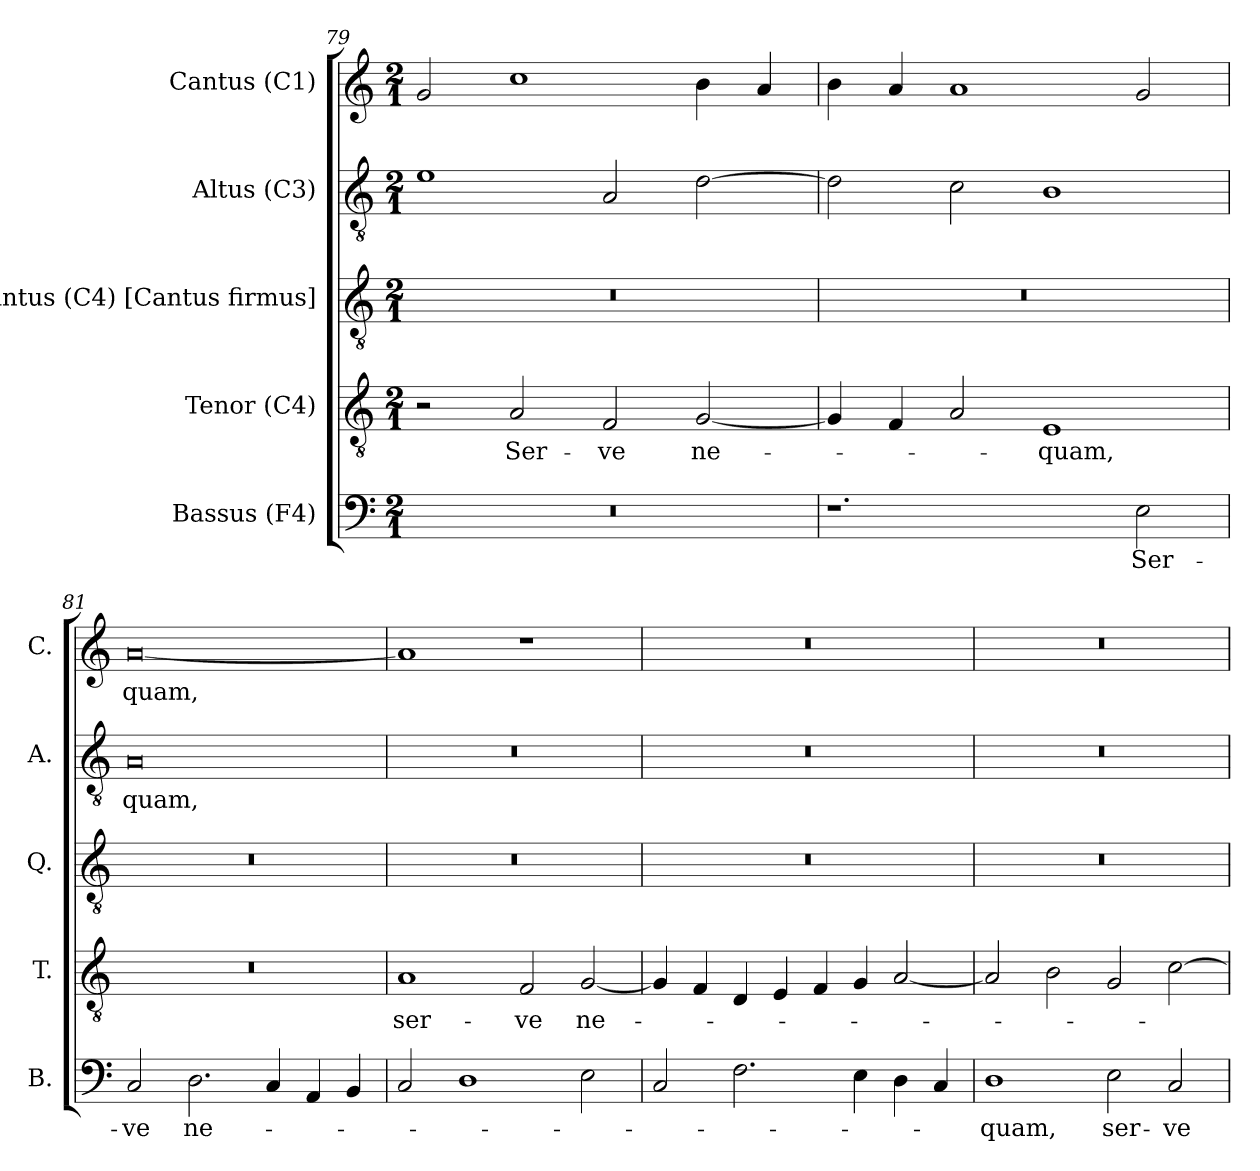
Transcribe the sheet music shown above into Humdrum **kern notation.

**kern	**text	**kern	**text	**kern	**kern	**text	**kern	**text
*part5	*part5	*part4	*part4	*part3	*part2	*part2	*part1	*part1
*staff5	*staff5	*staff4	*staff4	*staff3	*staff2	*staff2	*staff1	*staff1
*I"Bassus (F4)	*	*I"Tenor (C4)	*	*I"Quintus (C4) [Cantus firmus]	*I"Altus (C3)	*	*I"Cantus (C1)	*
*I'B.	*	*I'T.	*	*I'Q.	*I'A.	*	*I'C.	*
*clefF4	*	*clefGv2	*	*clefGv2	*clefGv2	*	*clefG2	*
*	*	*	*	*ITrd7c12	*ITrd7c12	*	*	*
*k[]	*	*k[]	*	*k[]	*k[]	*	*k[]	*
*C:	*	*C:	*	*C:	*C:	*	*C:	*
*M2/1	*	*M2/1	*	*M2/1	*M2/1	*	*M2/1	*
=79	=79	=79	=79	=79	=79	=79	=79	=79
!LO:N:vis=1	!	!	!	!LO:N:vis=1	!	!	!	!
0r	.	2r	.	0r	1Ei	.	2gi/	.
!	!	!	!LO:LY:b:color=#000000	!	!	!	!	!
.	.	2Ai/	Ser-	.	.	.	1cci	.
!	!	!	!LO:LY:b:color=#000000	!	!	!	!	!
.	.	2Fi/	-ve	.	2AAi/	.	.	.
!	!	!	!LO:LY:b:color=#000000	!	!	!	!	!
.	.	[2Gi/	ne-	.	[2Di\	.	4bi\	.
.	.	.	.	.	.	.	4ai/	.
!!LO:LB:g=z
=80	=80	=80	=80	=80	=80	=80	=80	=80
!	!	!	!	!LO:N:vis=1	!	!	!	!
1.r	.	4Gi/]	.	0r	2Di\]	.	4bi\	.
.	.	4Fi/	.	.	.	.	4ai/	.
.	.	2Ai/	.	.	2Ci\	.	1ai	.
!	!	!	!LO:LY:b:color=#000000	!	!	!	!	!
.	.	1Ei	-quam,	.	1BBi	.	.	.
!	!LO:LY:b:color=#000000	!	!	!	!	!	!	!
2Ei\	Ser-	.	.	.	.	.	2gi/	.
=81	=81	=81	=81	=81	=81	=81	=81	=81
!	!LO:LY:b:color=#000000	!LO:N:vis=1	!	!LO:N:vis=1	!	!	!	!
!	!	!	!	!	!	!LO:LY:b:color=#000000	!	!
!	!	!	!	!	!	!	!	!LO:LY:b:color=#000000
2Ci/	-ve	0r	.	0r	0AAi	-quam,	[0ai	-quam,
!	!LO:LY:b:color=#000000	!	!	!	!	!	!	!
2.Di\	ne-	.	.	.	.	.	.	.
4Ci/	.	.	.	.	.	.	.	.
4AAi/	.	.	.	.	.	.	.	.
4BBi/	.	.	.	.	.	.	.	.
=82	=82	=82	=82	=82	=82	=82	=82	=82
!	!	!	!LO:LY:b:color=#000000	!LO:N:vis=1	!LO:N:vis=1	!	!	!
2Ci/	.	1Ai	ser-	0r	0r	.	1ai]	.
1Di	.	.	.	.	.	.	.	.
!	!	!	!LO:LY:b:color=#000000	!	!	!	!	!
.	.	2Fi/	-ve	.	.	.	1r	.
!	!	!	!LO:LY:b:color=#000000	!	!	!	!	!
2Ei\	.	[2Gi/	ne-	.	.	.	.	.
=83	=83	=83	=83	=83	=83	=83	=83	=83
!	!	!	!	!LO:N:vis=1	!LO:N:vis=1	!	!LO:N:vis=1	!
2Ci/	.	4Gi/]	.	0r	0r	.	0r	.
.	.	4Fi/	.	.	.	.	.	.
2.Fi\	.	4Di/	.	.	.	.	.	.
.	.	4Ei/	.	.	.	.	.	.
.	.	4Fi/	.	.	.	.	.	.
4Ei\	.	4Gi/	.	.	.	.	.	.
4Di\	.	[2Ai/	.	.	.	.	.	.
4Ci/	.	.	.	.	.	.	.	.
=84	=84	=84	=84	=84	=84	=84	=84	=84
!	!LO:LY:b:color=#000000	!	!	!LO:N:vis=1	!LO:N:vis=1	!	!LO:N:vis=1	!
1Di	-quam,	2Ai/]	.	0r	0r	.	0r	.
.	.	2Bi\	.	.	.	.	.	.
!	!LO:LY:b:color=#000000	!	!	!	!	!	!	!
2Ei\	ser-	2Gi/	.	.	.	.	.	.
!	!LO:LY:b:color=#000000	!	!	!	!	!	!	!
2Ci/	-ve	[2ci\	.	.	.	.	.	.
=	=	=	=	=	=	=	=	=
*-	*-	*-	*-	*-	*-	*-	*-	*-
